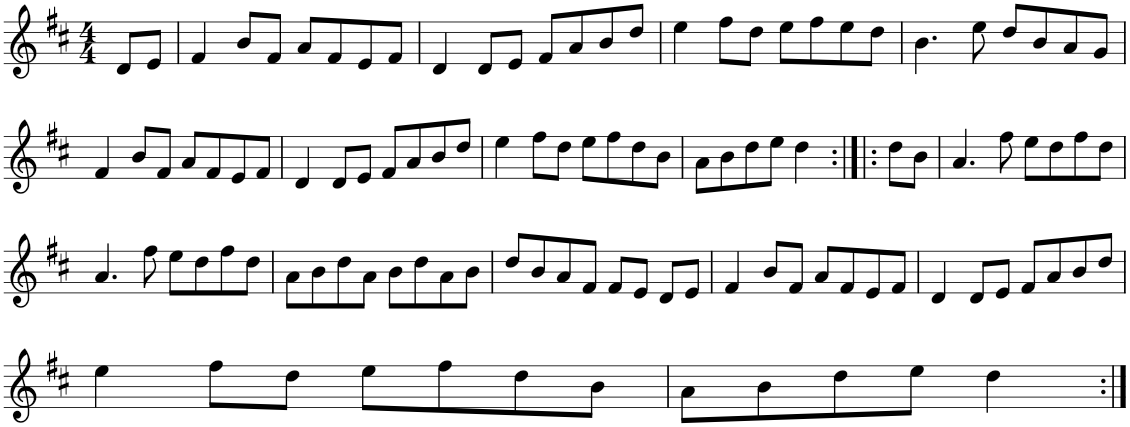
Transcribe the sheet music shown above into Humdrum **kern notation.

**kern
*part1
*staff1
*I"Piano
*I'Pno
*clefG2
*k[f#c#]
*D:
*M4/4
=1
8d/L
8e/J
=2
4f#/
8b/L
8f#/J
8a/L
8f#/
8e/
8f#/J
=3
4d/
8d/L
8e/J
8f#/L
8a/
8b/
8dd/J
=4
4ee\
8ff#\L
8dd\J
8ee\L
8ff#\
8ee\
8dd\J
=5
4.b\
8ee\
8dd/L
8b/
8a/
8g/J
!!LO:LB:g=z
=6
4f#/
8b/L
8f#/J
8a/L
8f#/
8e/
8f#/J
=7
4d/
8d/L
8e/J
8f#/L
8a/
8b/
8dd/J
=8
4ee\
8ff#\L
8dd\J
8ee\L
8ff#\
8dd\
8b\J
=9
8a\L
8b\
8dd\
8ee\J
4dd\
=10:|!|:
8dd\L
8b\J
=11
4.a/
8ff#\
8ee\L
8dd\
8ff#\
8dd\J
!!LO:LB:g=z
=12
4.a/
8ff#\
8ee\L
8dd\
8ff#\
8dd\J
=13
8a\L
8b\
8dd\
8a\J
8b\L
8dd\
8a\
8b\J
=14
8dd/L
8b/
8a/
8f#/J
8f#/L
8e/J
8d/L
8e/J
=15
4f#/
8b/L
8f#/J
8a/L
8f#/
8e/
8f#/J
=16
4d/
8d/L
8e/J
8f#/L
8a/
8b/
8dd/J
!!LO:LB:g=z
=17
4ee\
8ff#\L
8dd\J
8ee\L
8ff#\
8dd\
8b\J
=18
8a\L
8b\
8dd\
8ee\J
4dd\
=:|!
*-
